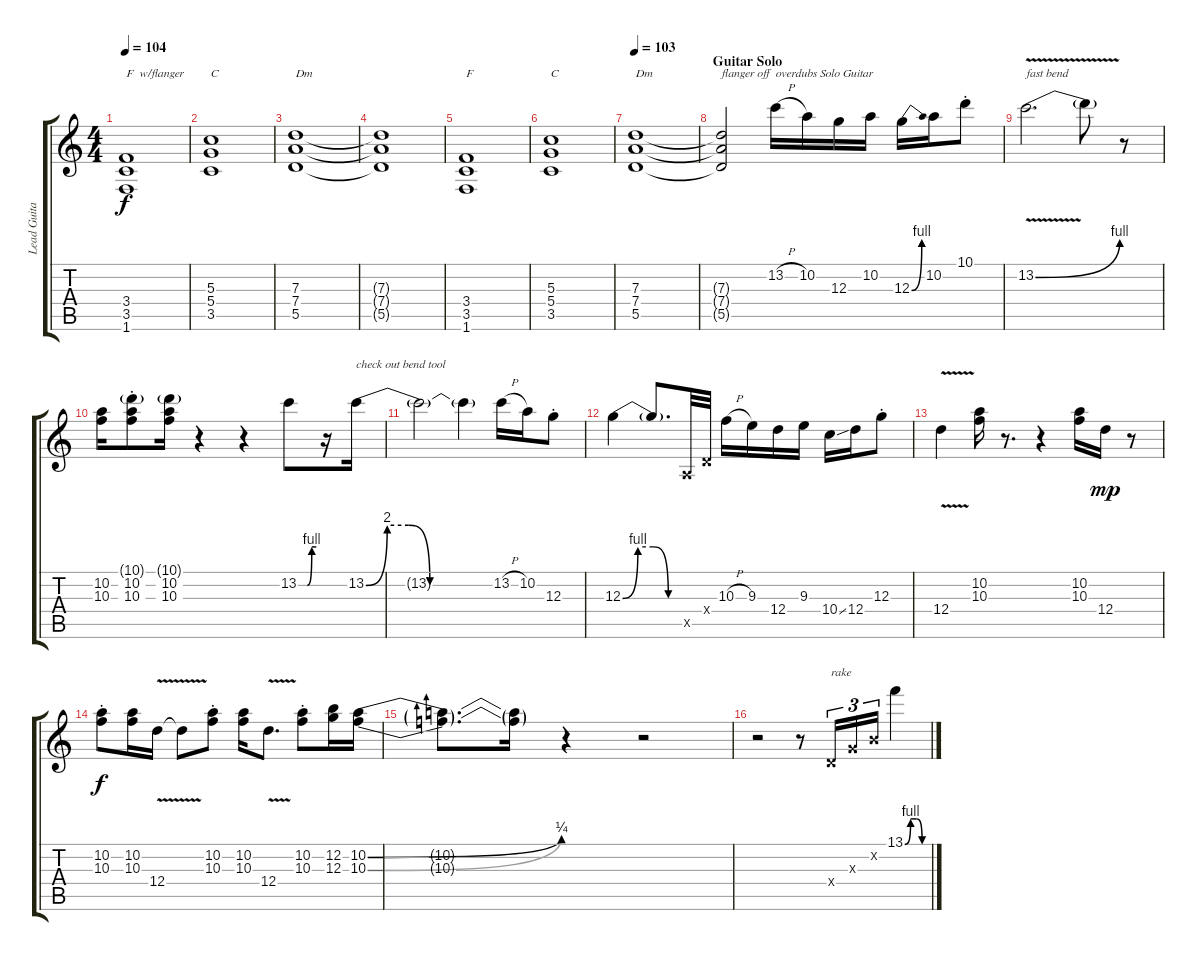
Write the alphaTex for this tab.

\track ("Lead Guitar ( David Gilmour )" "Lead Guita") {instrument overdrivenguitar}
\staff {score tabs}
\tuning (E4 B3 G3 D3 A2 E2) {hide}
\ts (4 4)
\tempo 104
\clef g2
\ks c
(3.4 3.5 1.6).1{txt "F  w/flanger" dy f} |
(5.3 5.4 3.5).1{txt "C"} |
(7.3 7.4 5.5).1{txt "Dm"} |
(7.3{t} 7.4{t} 5.5{t}).1 |
(3.4 3.5 1.6).1{txt "F"} |
(5.3 5.4 3.5).1{txt "C"} |
\tempo 103
(7.3 7.4 5.5).1{txt "Dm"} |
\section ("" "Guitar Solo")
(7.3{t} 7.4{t} 5.5{t}).2{txt "flanger off"} 13.2{h}.16{txt "overdubs Solo Guitar"} 10.2.16 12.3.16 10.2.16 12.3{be (bend 0 0 60 4)}.16 10.2.16 10.1{st}.8 |
13.2{be (bend 0 0 60 4) v}.2{d txt "fast bend"} 13.2{t}.8 r.8 |
(10.2 10.3).16 (10.1{g st} 10.2{st} 10.3{st}).8 (10.1{g} 10.2 10.3).16 r.4 r.4 13.2{be (custom 0 0 30 0 45 4 60 4)}.8 r.16 13.2{be (custom 0 0 10 8 20 8 30 0 40 0 40 0 45 0 45 0 45 0 50 0 50 0 55 0 55 0 55 0 60 0)}.16{txt "check out bend tool"} |
13.2{t}.2 13.2{t}.4 13.2{h}.16 10.2.16 12.3{st}.8 |
12.3{be (custom 0 0 15 4 30 4 45 0 60 0)}.4 12.3{t}.8{d} 0.5{x}.32 0.4{x}.32 10.3{h}.16 9.3.16 12.4.16 9.3.16 10.4{ss}.16 12.4.16 12.3{st}.8 |
12.4{v}.4 (10.2 10.3).16 r.8{d} r.4 (10.2 10.3).16 12.4.16{dy mp} r.8 |
(10.2{st} 10.3{st}).8{dy f} (10.2 10.3).16 12.4{v}.16 12.4{t}.8 (10.2{st} 10.3{st}).8 (10.2 10.3).16 12.4{v}.8{d} (10.2{st} 10.3{st}).8 (12.2 12.3).16 (10.2{be (bend 0 0 60 1)} 10.3{be (bend 0 0 60 1)}).16 |
(10.2{t} 10.3{t}).8{d} (10.2{t} 10.3{t}).16 r.4 r.2 |
r.2 r.8 0.4{x}.16{tu (3 2) txt "rake"} 0.3{x}.16{tu (3 2)} 0.2{x}.16{tu (3 2)} 13.1{be (custom 0 0 15 4 30 4 45 0 60 0)}.4
